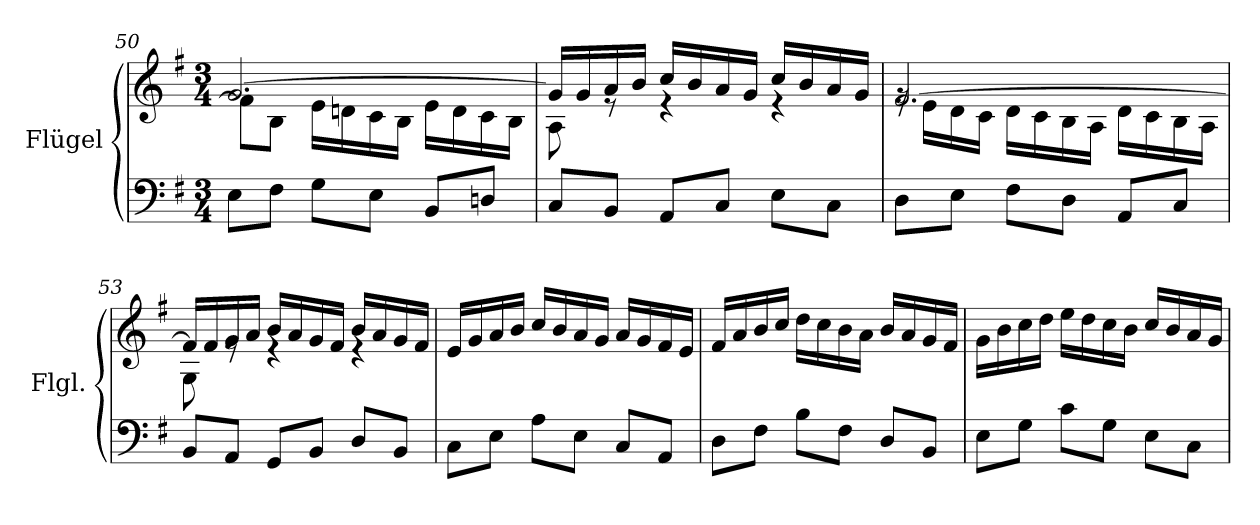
**kern	**kern
*part1	*part1
*staff2	*staff1
*I"Flügel	*
*I'Flgl.	*
!!LO:LB:g=z
*clefF4	*clefG2
*k[f#]	*k[f#]
*M3/4	*M3/4
=50	=50
*	*^
8E\L	[2.g/	8f#\L]
8F#\J	.	8B\J
8G\L	.	16e\LL
.	.	16dn\
8E\J	.	16c\
.	.	16B\JJ
8BB/L	.	16e\LL
.	.	16d\
8Dn/J	.	16c\
.	.	16B\JJ
=51	=51	=51
8C/L	16g/LL]	8A\
.	16g/	.
8BB/J	16a/	8re
.	16b/JJ	.
8AA/L	16cc/LL	4re
.	16b/	.
8C/J	16a/	.
.	16g/JJ	.
8E\L	16cc/LL	4re
.	16b/	.
8C\J	16a/	.
.	16g/JJ	.
=52	=52	=52
8D\L	[2.f#/	16rg
.	.	16e\LL
8E\J	.	16d\
.	.	16c\JJ
8F#\L	.	16d\LL
.	.	16c\
8D\J	.	16B\
.	.	16A\JJ
8AA/L	.	16d\LL
.	.	16c\
8C/J	.	16B\
.	.	16A\JJ
!!LO:LB:g=z	!!
=53	=53	=53
8BB/L	16f#/LL]	8G\
.	16f#/	.
8AA/J	16g/	8re
.	16a/JJ	.
8GG/L	16b/LL	4re
.	16a/	.
8BB/J	16g/	.
.	16f#/JJ	.
8D/L	16b/LL	4re
.	16a/	.
8BB/J	16g/	.
.	16f#/JJ	.
*	*v	*v
=54	=54
8C\L	16e/LL
.	16g/
8E\J	16a/
.	16b/JJ
8A\L	16cc/LL
.	16b/
8E\J	16a/
.	16g/JJ
8C/L	16a/LL
.	16g/
8AA/J	16f#/
.	16e/JJ
=55	=55
8D\L	16f#/LL
.	16a/
8F#\J	16b/
.	16cc/JJ
8B\L	16dd\LL
.	16cc\
8F#\J	16b\
.	16a\JJ
8D/L	16b/LL
.	16a/
8BB/J	16g/
.	16f#/JJ
=56	=56
8E\L	16g\LL
.	16b\
8G\J	16cc\
.	16dd\JJ
8c\L	16ee\LL
.	16dd\
8G\J	16cc\
.	16b\JJ
8E\L	16cc/LL
.	16b/
8C\J	16a/
.	16g/JJ
=	=
*-	*-
